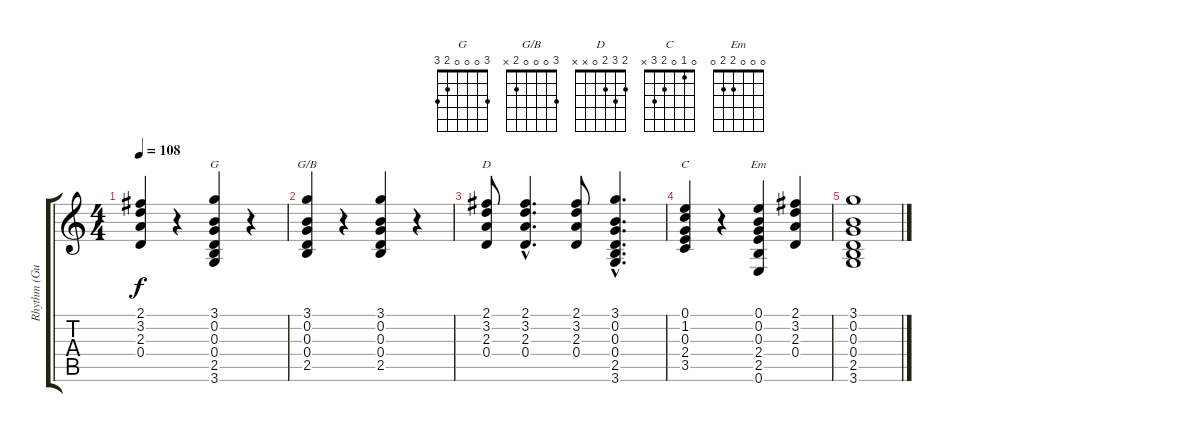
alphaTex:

\track ("Rhythm (Guitar)" "Rhythm (Gu") {instrument electricguitarjazz}
\staff {score tabs}
\tuning (E4 B3 G3 D3 A2 E2) {hide}
\chord ("G" 3 0 0 0 2 3)
\chord ("G/B" 3 0 0 0 2 x)
\chord ("D" 2 3 2 0 x x)
\chord ("C" 0 1 0 2 3 x)
\chord ("Em" 0 0 0 2 2 0)
\ts (4 4)
\tempo 108
\clef g2
\ks c
(2.1 3.2 2.3 0.4).4{dy f} r.4 (3.1 0.2 0.3 0.4 2.5 3.6).4{ch "G"} r.4 |
(3.1 0.2 0.3 0.4 2.5).4{ch "G/B"} r.4 (3.1 0.2 0.3 0.4 2.5).4 r.4 |
(2.1 3.2 2.3 0.4).8{ch "D"} (2.1{hac} 3.2{hac} 2.3{hac} 0.4{hac}).4{d} (2.1 3.2 2.3 0.4).8 (3.1{hac} 0.2{hac} 0.3{hac} 0.4{hac} 2.5{hac} 3.6{hac}).4{d} |
(0.1 1.2 0.3 2.4 3.5).4{ch "C"} r.4 (0.1 0.2 0.3 2.4 2.5 0.6).4{ch "Em"} (2.1 3.2 2.3 0.4).4 |
(3.1 0.2 0.3 0.4 2.5 3.6).1
